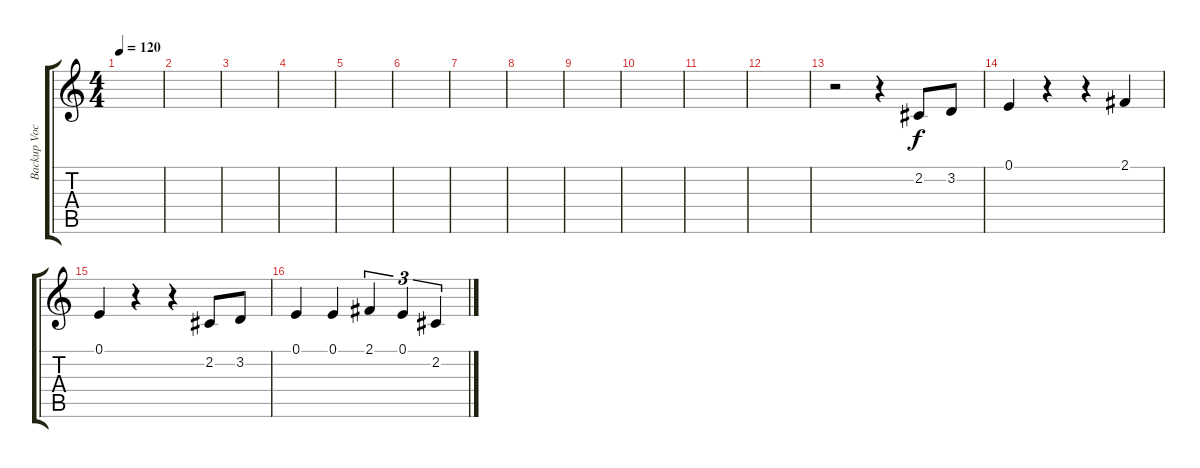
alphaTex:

\track ("Backup Vocals" "Backup Voc") {instrument altosax}
\staff {score tabs}
\tuning (E4 B3 G3 D3 A2 E2) {hide}
\ts (4 4)
\tempo 120
\clef g2
\ks c
|
|
|
|
|
|
|
|
|
|
|
|
r.2 r.4 2.2.8 3.2.8 |
0.1.4 r.4 r.4 2.1.4 |
0.1.4 r.4 r.4 2.2.8 3.2.8 |
0.1.4 0.1.4 2.1.4{tu (3 2)} 0.1.4{tu (3 2)} 2.2.4{tu (3 2)}
